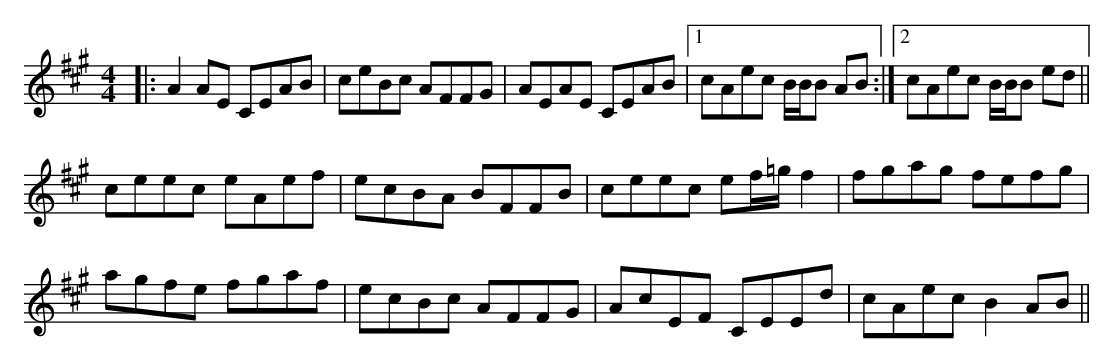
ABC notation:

X:1
M:4/4
K:A
|:A2AE CEAB|ceBc AFFG|AEAE CEAB|1 cAec B/B/B AB:|2 cAec B/B/B ed||
ceec eAef|ecBA BFFB|ceec ef/=g/ f2|fgag fefg|
agfe fgaf|ecBc AFFG|AcEF CEEd|cAec B2AB||
